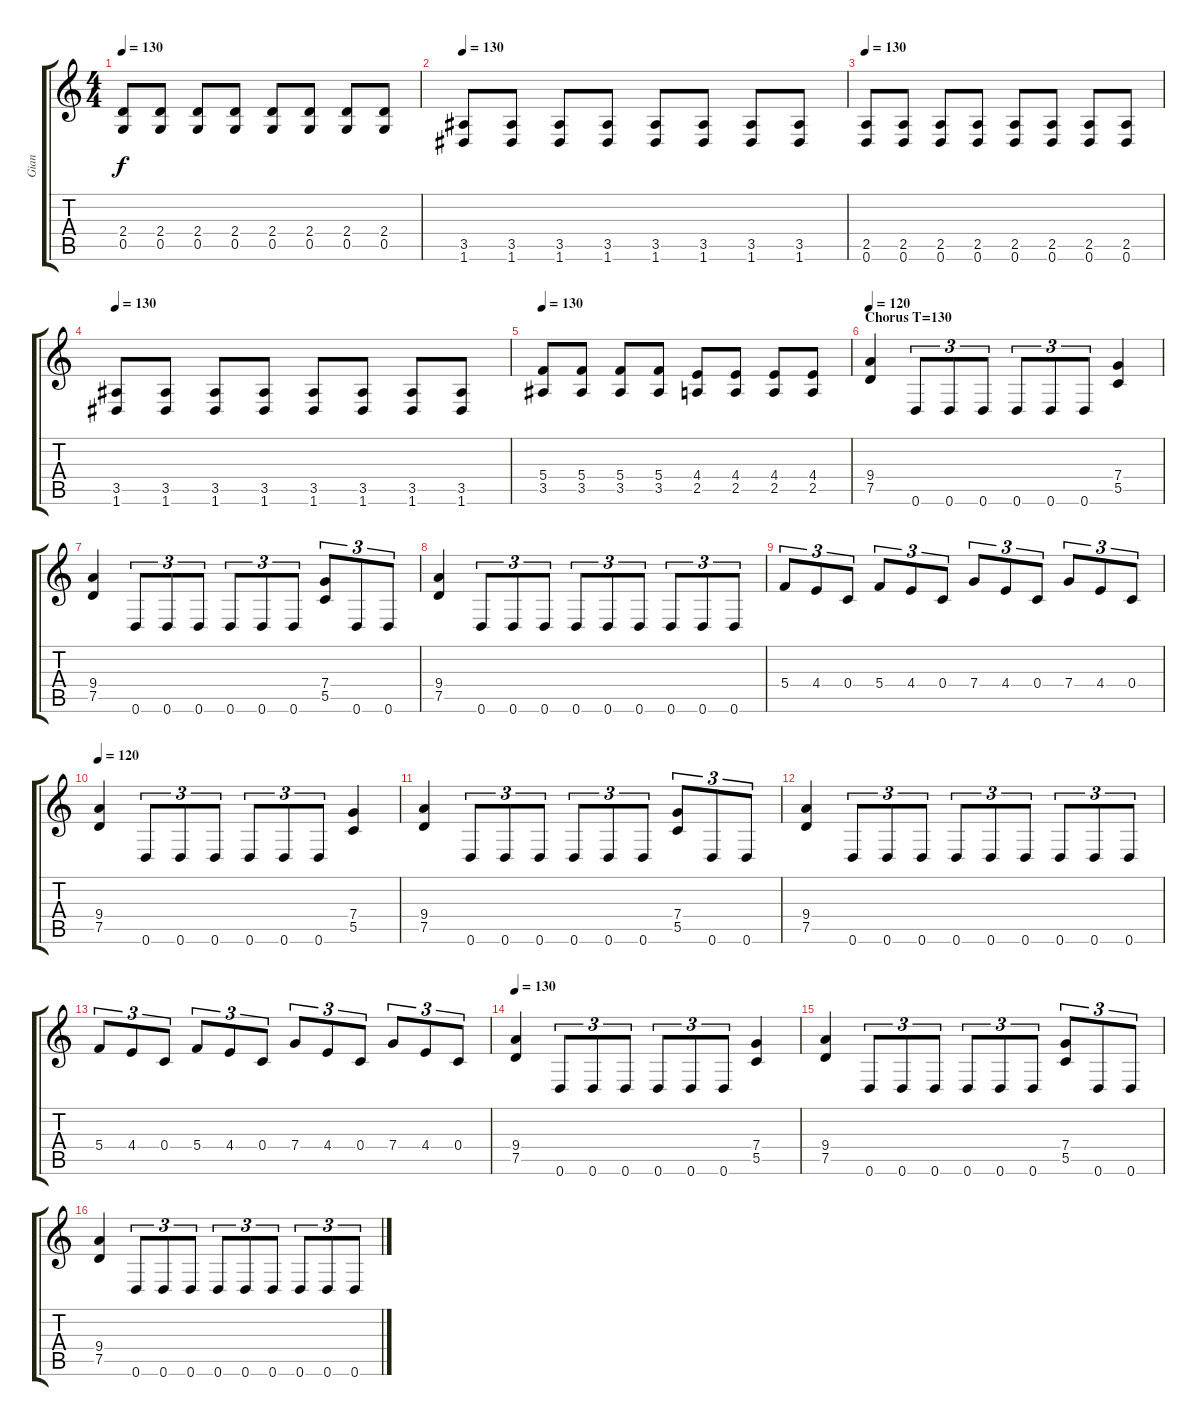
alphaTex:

\track ("Gian" "Gian") {instrument distortionguitar}
\staff {score tabs}
\tuning (D4 A3 F3 C3 G2 D2) {hide}
\ts (4 4)
\tempo 130
\clef g2
\ks c
(2.4 0.5).8{dy f} (2.4 0.5).8 (2.4 0.5).8 (2.4 0.5).8 (2.4 0.5).8 (2.4 0.5).8 (2.4 0.5).8 (2.4 0.5).8 |
\tempo 130
(3.5 1.6).8 (3.5 1.6).8 (3.5 1.6).8 (3.5 1.6).8 (3.5 1.6).8 (3.5 1.6).8 (3.5 1.6).8 (3.5 1.6).8 |
\tempo 130
(2.5 0.6).8 (2.5 0.6).8 (2.5 0.6).8 (2.5 0.6).8 (2.5 0.6).8 (2.5 0.6).8 (2.5 0.6).8 (2.5 0.6).8 |
\tempo 130
(3.5 1.6).8 (3.5 1.6).8 (3.5 1.6).8 (3.5 1.6).8 (3.5 1.6).8 (3.5 1.6).8 (3.5 1.6).8 (3.5 1.6).8 |
\tempo 130
(5.4 3.5).8 (5.4 3.5).8 (5.4 3.5).8 (5.4 3.5).8 (4.4 2.5).8 (4.4 2.5).8 (4.4 2.5).8 (4.4 2.5).8 |
\section ("" "Chorus T=130")
\tempo 130
\tempo 120
(9.4 7.5).4 0.6.8{tu (3 2)} 0.6.8{tu (3 2)} 0.6.8{tu (3 2)} 0.6.8{tu (3 2)} 0.6.8{tu (3 2)} 0.6.8{tu (3 2)} (7.4 5.5).4 |
(9.4 7.5).4 0.6.8{tu (3 2)} 0.6.8{tu (3 2)} 0.6.8{tu (3 2)} 0.6.8{tu (3 2)} 0.6.8{tu (3 2)} 0.6.8{tu (3 2)} (7.4 5.5).8{tu (3 2)} 0.6.8{tu (3 2)} 0.6.8{tu (3 2)} |
(9.4 7.5).4 0.6.8{tu (3 2)} 0.6.8{tu (3 2)} 0.6.8{tu (3 2)} 0.6.8{tu (3 2)} 0.6.8{tu (3 2)} 0.6.8{tu (3 2)} 0.6.8{tu (3 2)} 0.6.8{tu (3 2)} 0.6.8{tu (3 2)} |
5.4.8{tu (3 2)} 4.4.8{tu (3 2)} 0.4.8{tu (3 2)} 5.4.8{tu (3 2)} 4.4.8{tu (3 2)} 0.4.8{tu (3 2)} 7.4.8{tu (3 2)} 4.4.8{tu (3 2)} 0.4.8{tu (3 2)} 7.4.8{tu (3 2)} 4.4.8{tu (3 2)} 0.4.8{tu (3 2)} |
\tempo 130
\tempo 120
(9.4 7.5).4 0.6.8{tu (3 2)} 0.6.8{tu (3 2)} 0.6.8{tu (3 2)} 0.6.8{tu (3 2)} 0.6.8{tu (3 2)} 0.6.8{tu (3 2)} (7.4 5.5).4 |
(9.4 7.5).4 0.6.8{tu (3 2)} 0.6.8{tu (3 2)} 0.6.8{tu (3 2)} 0.6.8{tu (3 2)} 0.6.8{tu (3 2)} 0.6.8{tu (3 2)} (7.4 5.5).8{tu (3 2)} 0.6.8{tu (3 2)} 0.6.8{tu (3 2)} |
(9.4 7.5).4 0.6.8{tu (3 2)} 0.6.8{tu (3 2)} 0.6.8{tu (3 2)} 0.6.8{tu (3 2)} 0.6.8{tu (3 2)} 0.6.8{tu (3 2)} 0.6.8{tu (3 2)} 0.6.8{tu (3 2)} 0.6.8{tu (3 2)} |
5.4.8{tu (3 2)} 4.4.8{tu (3 2)} 0.4.8{tu (3 2)} 5.4.8{tu (3 2)} 4.4.8{tu (3 2)} 0.4.8{tu (3 2)} 7.4.8{tu (3 2)} 4.4.8{tu (3 2)} 0.4.8{tu (3 2)} 7.4.8{tu (3 2)} 4.4.8{tu (3 2)} 0.4.8{tu (3 2)} |
\tempo 130
(9.4 7.5).4 0.6.8{tu (3 2)} 0.6.8{tu (3 2)} 0.6.8{tu (3 2)} 0.6.8{tu (3 2)} 0.6.8{tu (3 2)} 0.6.8{tu (3 2)} (7.4 5.5).4 |
(9.4 7.5).4 0.6.8{tu (3 2)} 0.6.8{tu (3 2)} 0.6.8{tu (3 2)} 0.6.8{tu (3 2)} 0.6.8{tu (3 2)} 0.6.8{tu (3 2)} (7.4 5.5).8{tu (3 2)} 0.6.8{tu (3 2)} 0.6.8{tu (3 2)} |
(9.4 7.5).4 0.6.8{tu (3 2)} 0.6.8{tu (3 2)} 0.6.8{tu (3 2)} 0.6.8{tu (3 2)} 0.6.8{tu (3 2)} 0.6.8{tu (3 2)} 0.6.8{tu (3 2)} 0.6.8{tu (3 2)} 0.6.8{tu (3 2)}
